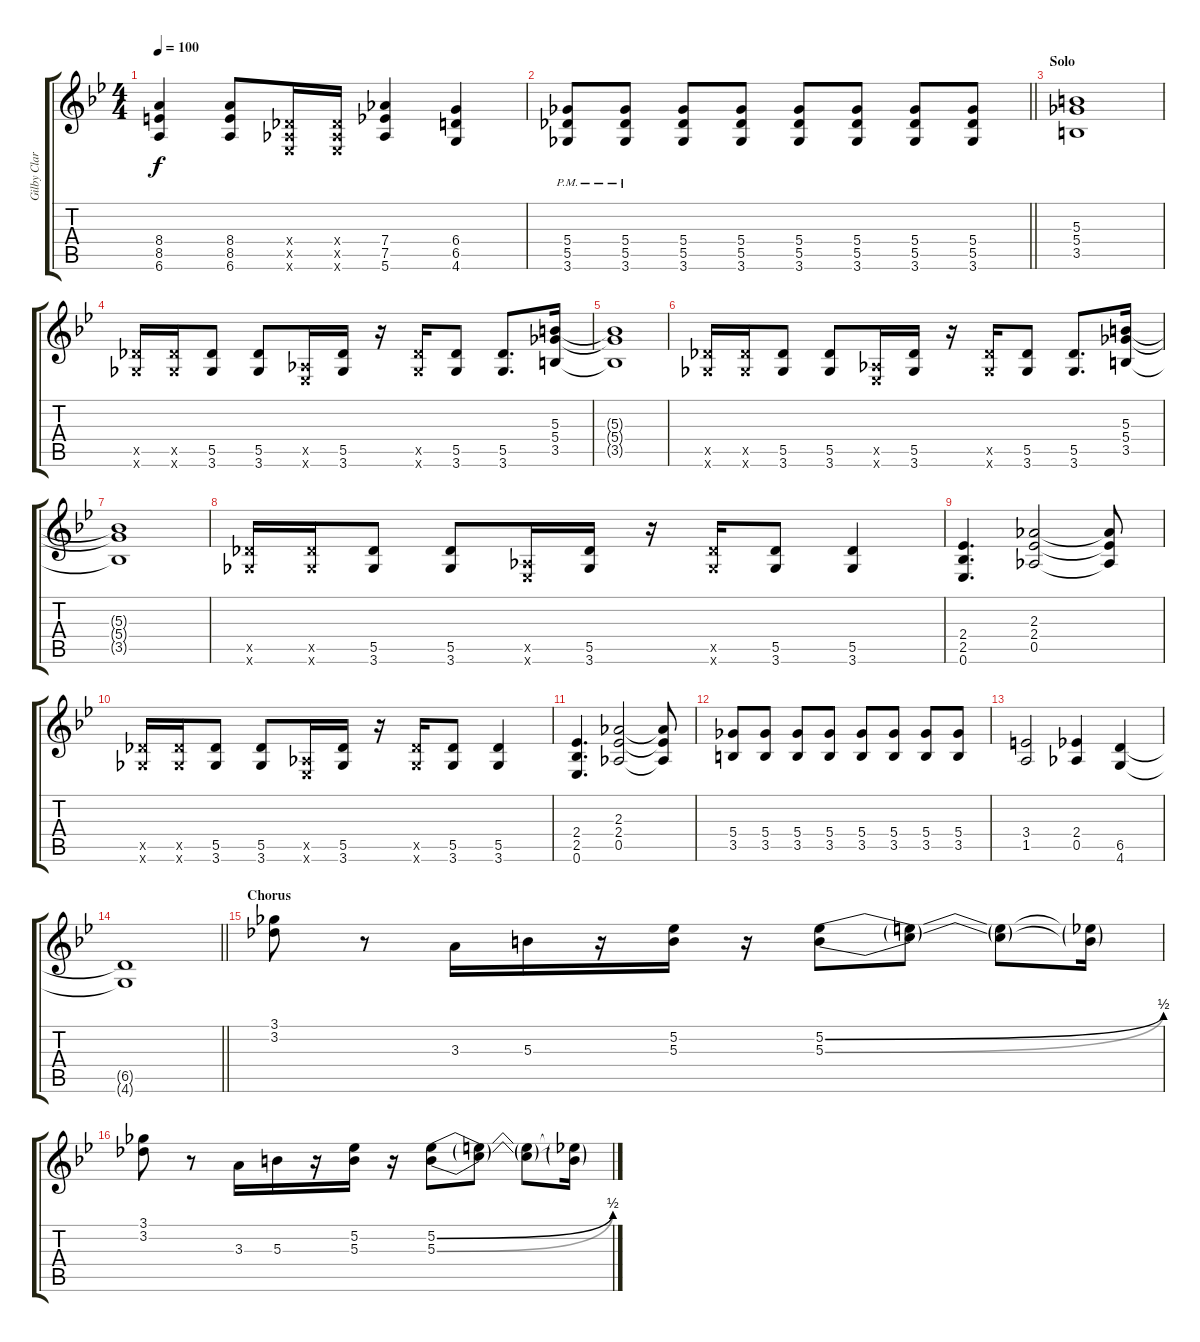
\track ("Gilby Clark" "Gilby Clar") {instrument distortionguitar}
\staff {score tabs}
\tuning (Eb4 Bb3 Gb3 Db3 Ab2 Eb2) {hide}
\ts (4 4)
\tempo 100
\clef g2
\ks bb
(8.4 8.5 6.6).4{dy f} (8.4 8.5 6.6).8 (0.4{x} 0.5{x} 0.6{x}).16 (0.4{x} 0.5{x} 0.6{x}).16 (7.4 7.5 5.6).4 (6.4 6.5 4.6).4 |
\barLineRight lightlight
(5.4{pm} 5.5{pm} 3.6{pm}).8 (5.4{pm} 5.5{pm} 3.6{pm}).8 (5.4 5.5 3.6).8 (5.4 5.5 3.6).8 (5.4 5.5 3.6).8 (5.4 5.5 3.6).8 (5.4 5.5 3.6).8 (5.4 5.5 3.6).8 |
\section ("" "Solo")
(5.3 5.4 3.5).1 |
(5.5{x} 3.6{x}).16 (5.5{x} 3.6{x}).16 (5.5 3.6).8 (5.5 3.6).8 (0.5{x} 0.6{x}).16 (5.5 3.6).16 r.16 (5.5{x} 3.6{x}).16 (5.5 3.6).8 (5.5 3.6).8{d} (5.3 5.4 3.5).16 |
(5.3{t} 5.4{t} 3.5{t}).1 |
(5.5{x} 3.6{x}).16 (5.5{x} 3.6{x}).16 (5.5 3.6).8 (5.5 3.6).8 (0.5{x} 0.6{x}).16 (5.5 3.6).16 r.16 (5.5{x} 3.6{x}).16 (5.5 3.6).8 (5.5 3.6).8{d} (5.3 5.4 3.5).16 |
(5.3{t} 5.4{t} 3.5{t}).1 |
(5.5{x} 3.6{x}).16 (5.5{x} 3.6{x}).16 (5.5 3.6).8 (5.5 3.6).8 (0.5{x} 0.6{x}).16 (5.5 3.6).16 r.16 (5.5{x} 3.6{x}).16 (5.5 3.6).8 (5.5 3.6).4 |
(2.4 2.5 0.6).4{d} (2.3 2.4 0.5).2 (2.3{t} 2.4{t} 0.5{t}).8 |
(5.5{x} 3.6{x}).16 (5.5{x} 3.6{x}).16 (5.5 3.6).8 (5.5 3.6).8 (0.5{x} 0.6{x}).16 (5.5 3.6).16 r.16 (5.5{x} 3.6{x}).16 (5.5 3.6).8 (5.5 3.6).4 |
(2.4 2.5 0.6).4{d} (2.3 2.4 0.5).2 (2.3{t} 2.4{t} 0.5{t}).8 |
(5.4 3.5).8 (5.4 3.5).8 (5.4 3.5).8 (5.4 3.5).8 (5.4 3.5).8 (5.4 3.5).8 (5.4 3.5).8 (5.4 3.5).8 |
(3.4 1.5).2 (2.4 0.5).4 (6.5 4.6).4 |
\barLineRight lightlight
(6.5{t} 4.6{t}).1 |
\section ("" "Chorus")
(3.1 3.2).8 r.8 3.3.16 5.3.16 r.16 (5.2 5.3).16 r.16 (5.2{be (bend 0 0 60 2)} 5.3{be (bend 0 0 60 2)}).8 (5.2{t} 5.3{t}).8 (5.2{t} 5.3{t}).8 (5.2{t} 5.3{t}).16 |
(3.1 3.2).8 r.8 3.3.16 5.3.16 r.16 (5.2 5.3).16 r.16 (5.2{be (bend 0 0 60 2)} 5.3{be (bend 0 0 60 2)}).8 (5.2{t} 5.3{t}).8 (5.2{t} 5.3{t}).8 (5.2{t} 5.3{t}).16
